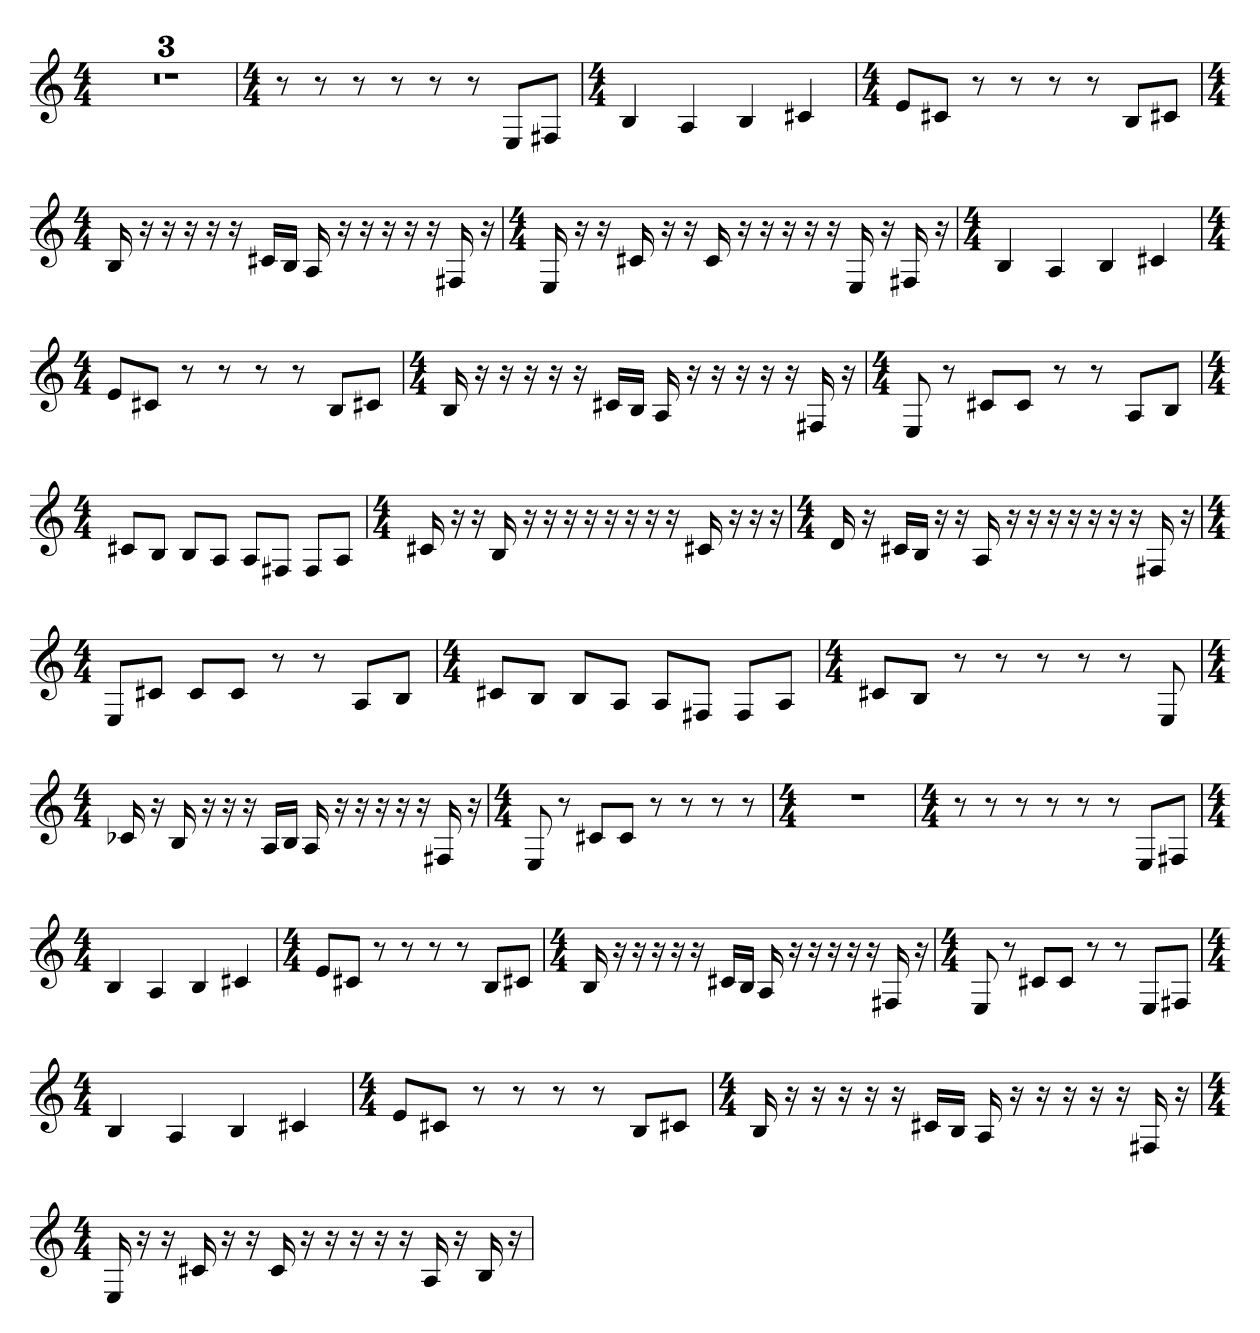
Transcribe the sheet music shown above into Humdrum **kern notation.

**kern
*part1
*staff1
*M4/4
=
1r
=
*M4/4
1r
=
*M4/4
1r
=
*M4/4
8r
8r
8r
8r
8r
8r
8EL
8F#XJ
=
*M4/4
4B
4A
4B
4c#X
=
*M4/4
8eL
8c#XJ
8r
8r
8r
8r
8BL
8c#XJ
=
*M4/4
16B
16r
16r
16r
16r
16r
16c#XLL
16BJJ
16A
16r
16r
16r
16r
16r
16F#X
16r
=
*M4/4
16E
16r
16r
16c#X
16r
16r
16c#
16r
16r
16r
16r
16r
16E
16r
16F#X
16r
=
*M4/4
4B
4A
4B
4c#X
=
*M4/4
8eL
8c#XJ
8r
8r
8r
8r
8BL
8c#XJ
=
*M4/4
16B
16r
16r
16r
16r
16r
16c#XLL
16BJJ
16A
16r
16r
16r
16r
16r
16F#X
16r
=
*M4/4
8E
8r
8c#XL
8c#J
8r
8r
8AL
8BJ
=
*M4/4
8c#XL
8BJ
8BL
8AJ
8AL
8F#XJ
8F#L
8AJ
=
*M4/4
16c#X
16r
16r
16B
16r
16r
16r
16r
16r
16r
16r
16r
16c#X
16r
16r
16r
=
*M4/4
16d
16r
16c#XLL
16BJJ
16r
16r
16A
16r
16r
16r
16r
16r
16r
16r
16F#X
16r
=
*M4/4
8EL
8c#XJ
8c#L
8c#J
8r
8r
8AL
8BJ
=
*M4/4
8c#XL
8BJ
8BL
8AJ
8AL
8F#XJ
8F#L
8AJ
=
*M4/4
8c#XL
8BJ
8r
8r
8r
8r
8r
8E
=
*M4/4
16c-X
16r
16B
16r
16r
16r
16ALL
16BJJ
16A
16r
16r
16r
16r
16r
16F#X
16r
=
*M4/4
8E
8r
8c#XL
8c#J
8r
8r
8r
8r
=
*M4/4
1r
=
*M4/4
8r
8r
8r
8r
8r
8r
8EL
8F#XJ
=
*M4/4
4B
4A
4B
4c#X
=
*M4/4
8eL
8c#XJ
8r
8r
8r
8r
8BL
8c#XJ
=
*M4/4
16B
16r
16r
16r
16r
16r
16c#XLL
16BJJ
16A
16r
16r
16r
16r
16r
16F#X
16r
=
*M4/4
8E
8r
8c#XL
8c#J
8r
8r
8EL
8F#XJ
=
*M4/4
4B
4A
4B
4c#X
=
*M4/4
8eL
8c#XJ
8r
8r
8r
8r
8BL
8c#XJ
=
*M4/4
16B
16r
16r
16r
16r
16r
16c#XLL
16BJJ
16A
16r
16r
16r
16r
16r
16F#X
16r
=
*M4/4
16E
16r
16r
16c#X
16r
16r
16c#
16r
16r
16r
16r
16r
16A
16r
16B
16r
=
*-
